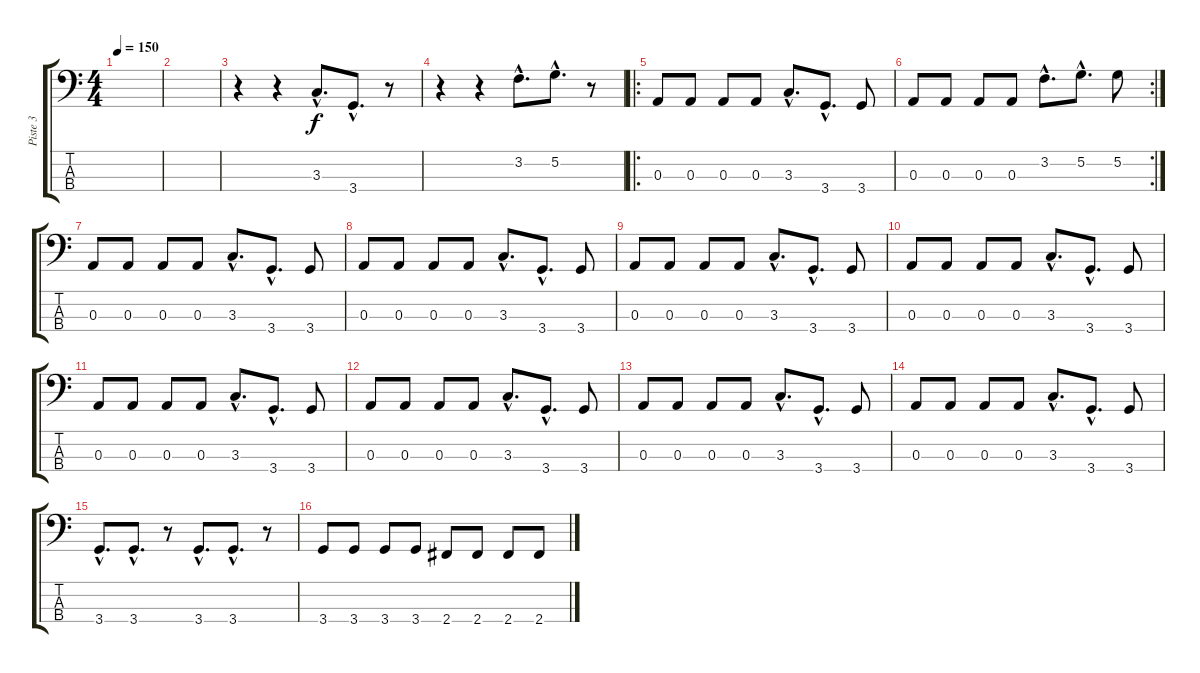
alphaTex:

\track ("Piste 3" "Piste 3") {instrument electricbasspick}
\staff {score tabs}
\tuning (G2 D2 A1 E1) {hide}
\ts (4 4)
\tempo 150
\clef f4
\ks c
|
|
r.4 r.4 3.3{hac}.8{d} 3.4{hac}.8{d} r.8 |
r.4 r.4 3.2{hac}.8{d} 5.2{hac}.8{d} r.8 |
\ro
0.3.8 0.3.8 0.3.8 0.3.8 3.3{hac}.8{d} 3.4{hac}.8{d} 3.4.8 |
\rc 2
0.3.8 0.3.8 0.3.8 0.3.8 3.2{hac}.8{d} 5.2{hac}.8{d} 5.2.8 |
0.3.8 0.3.8 0.3.8 0.3.8 3.3{hac}.8{d} 3.4{hac}.8{d} 3.4.8 |
0.3.8 0.3.8 0.3.8 0.3.8 3.3{hac}.8{d} 3.4{hac}.8{d} 3.4.8 |
0.3.8 0.3.8 0.3.8 0.3.8 3.3{hac}.8{d} 3.4{hac}.8{d} 3.4.8 |
0.3.8 0.3.8 0.3.8 0.3.8 3.3{hac}.8{d} 3.4{hac}.8{d} 3.4.8 |
0.3.8 0.3.8 0.3.8 0.3.8 3.3{hac}.8{d} 3.4{hac}.8{d} 3.4.8 |
0.3.8 0.3.8 0.3.8 0.3.8 3.3{hac}.8{d} 3.4{hac}.8{d} 3.4.8 |
0.3.8 0.3.8 0.3.8 0.3.8 3.3{hac}.8{d} 3.4{hac}.8{d} 3.4.8 |
0.3.8 0.3.8 0.3.8 0.3.8 3.3{hac}.8{d} 3.4{hac}.8{d} 3.4.8 |
3.4{hac}.8{d} 3.4{hac}.8{d} r.8 3.4{hac}.8{d} 3.4{hac}.8{d} r.8 |
3.4.8 3.4.8 3.4.8 3.4.8 2.4.8 2.4.8 2.4.8 2.4.8
